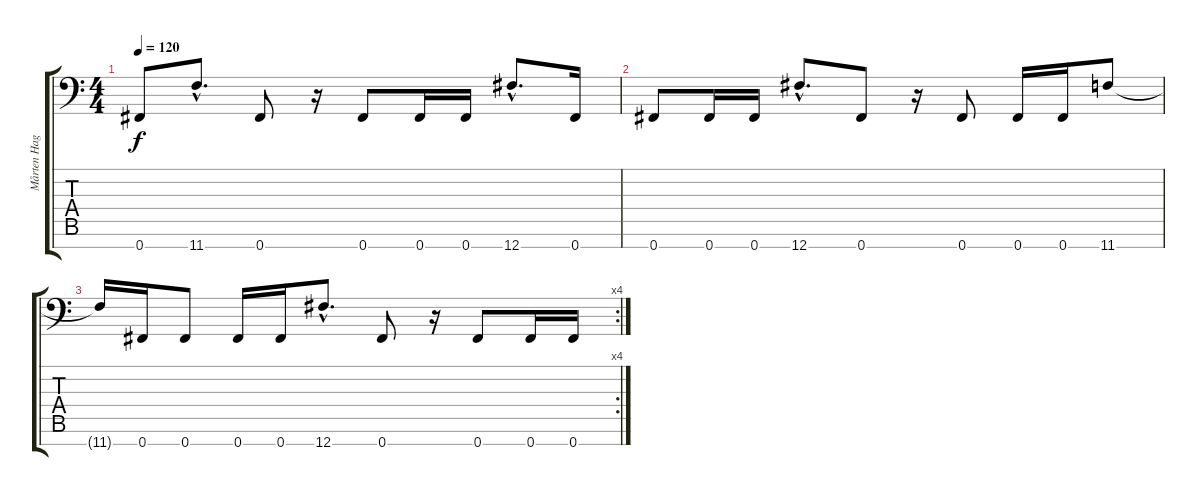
\track ("Mårten Hagström" "Mårten Hag") {instrument overdrivenguitar}
\staff {score tabs}
\tuning (B3 Gb3 D3 A2 E2 B1 Gb1) {hide}
\ts (4 4)
\tempo 120
\clef f4
\ks c
0.7.8{dy f} 11.7{hac}.8{d} 0.7.8 r.16 0.7.8 0.7.16 0.7.16 12.7{hac}.8{d} 0.7.16 |
0.7.8 0.7.16 0.7.16 12.7{hac}.8{d} 0.7.8 r.16 0.7.8 0.7.16 0.7.16 11.7.8 |
\rc 4
11.7{t}.16 0.7.16 0.7.8 0.7.16 0.7.16 12.7{hac}.8{d} 0.7.8 r.16 0.7.8 0.7.16 0.7.16
